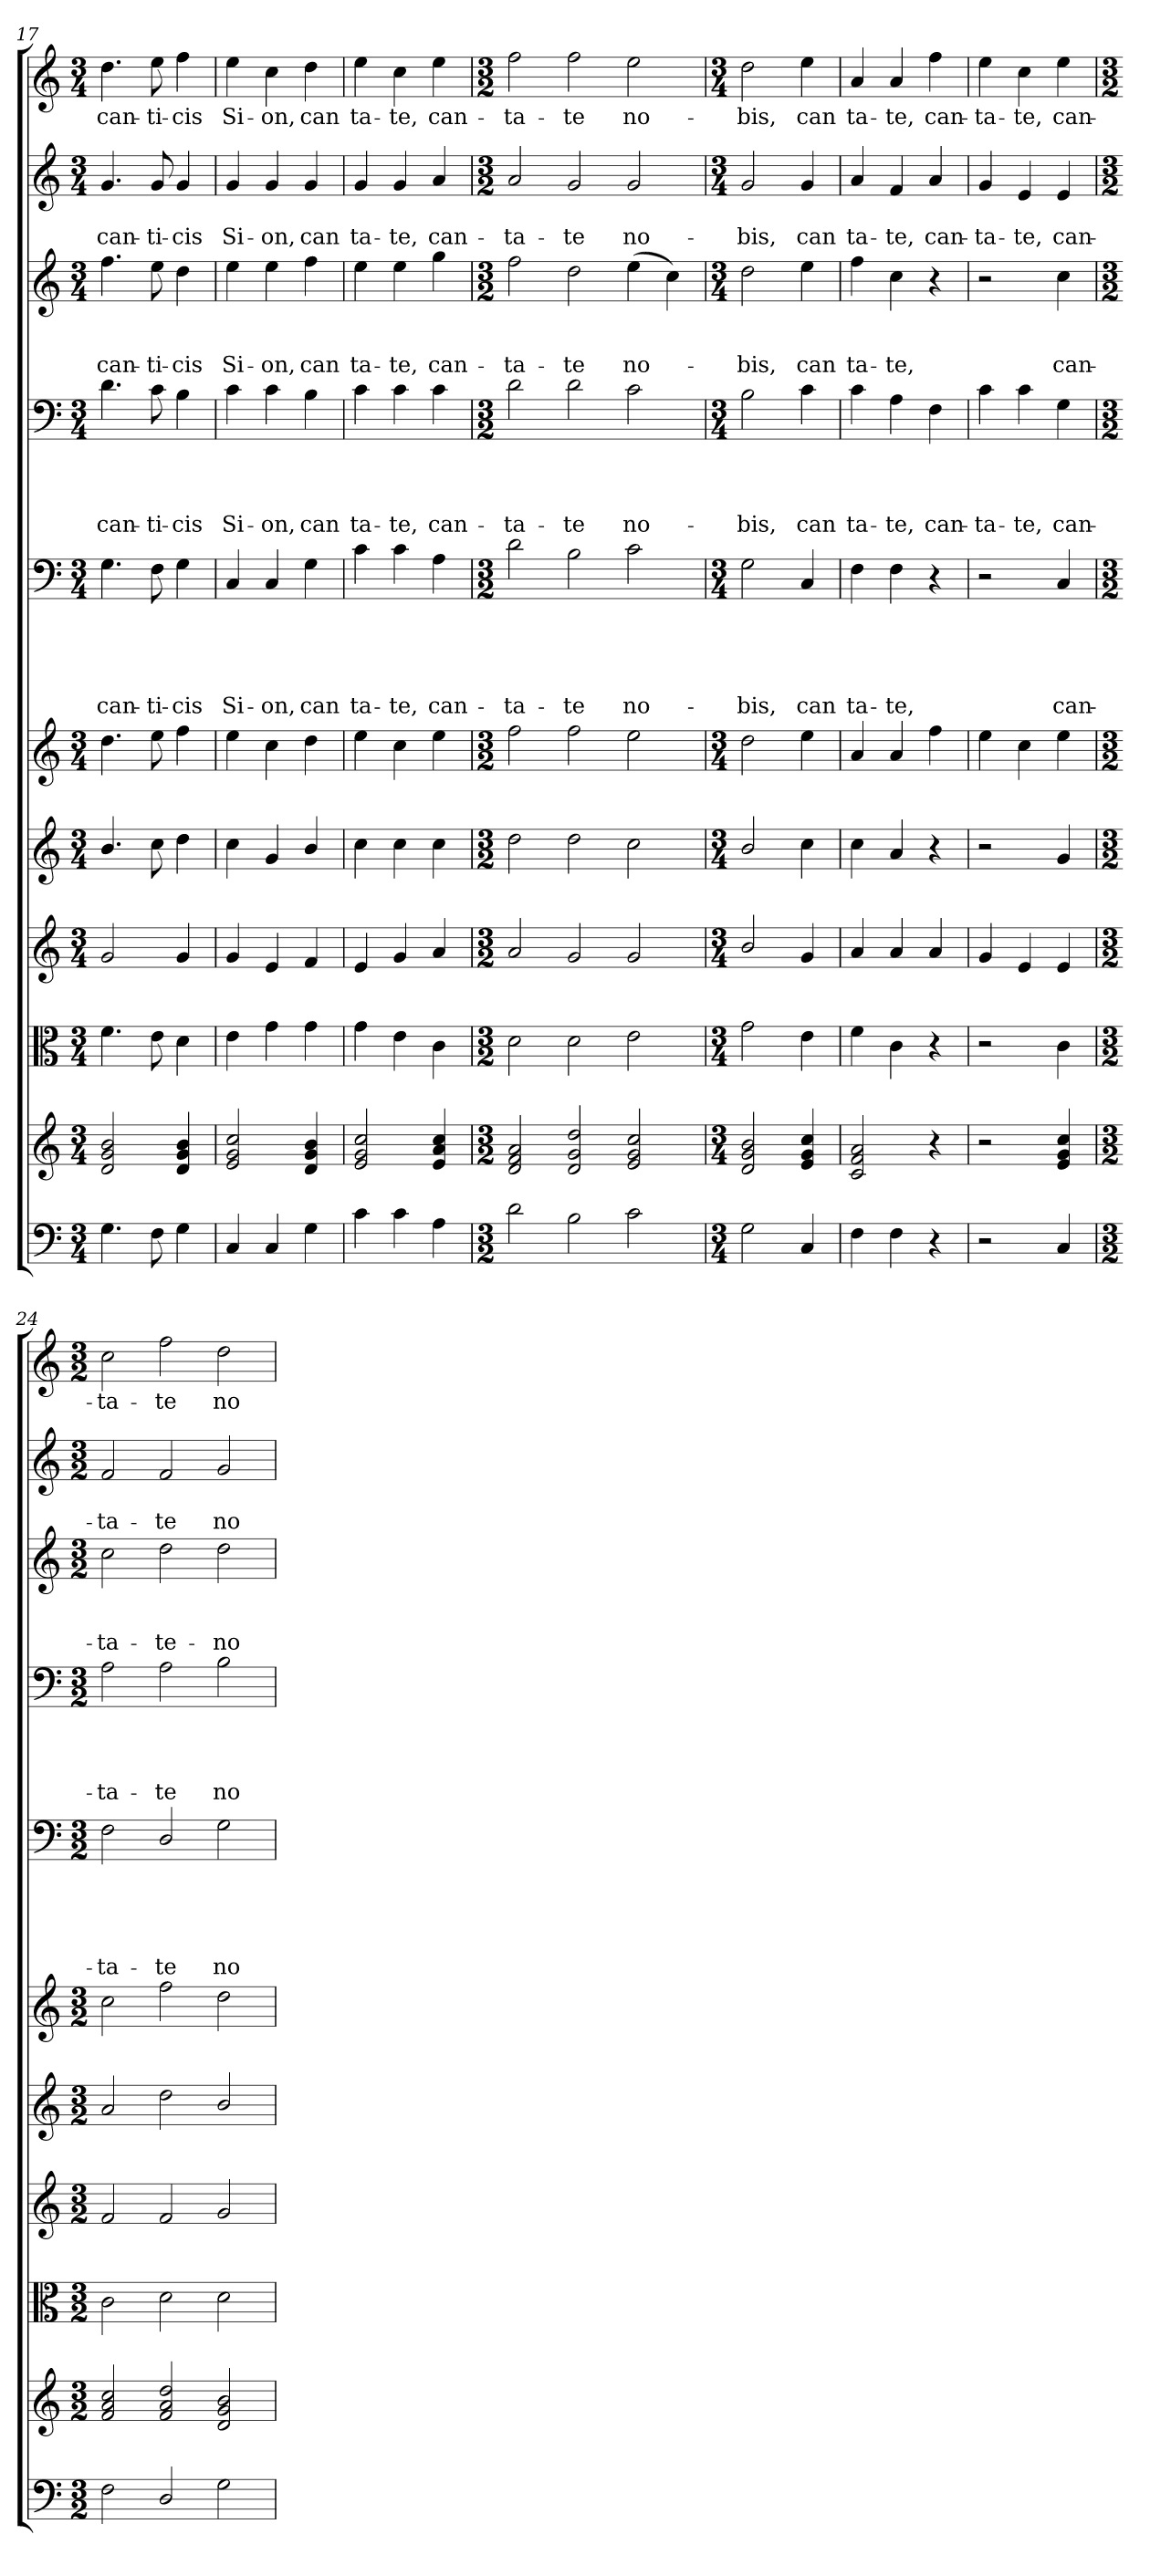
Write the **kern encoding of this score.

**kern	**kern	**kern	**kern	**kern	**kern	**kern	**text	**text	**text	**text	**text	**kern	**text	**text	**text	**text	**kern	**text	**text	**text	**kern	**text	**text	**kern	**text
*part10	*part10	*part9	*part8	*part7	*part6	*part5	*part5	*part5	*part5	*part5	*part5	*part4	*part4	*part4	*part4	*part4	*part3	*part3	*part3	*part3	*part2	*part2	*part2	*part1	*part1
*staff11	*staff10	*staff9	*staff8	*staff7	*staff6	*staff5	*staff5	*staff5	*staff5	*staff5	*staff5	*staff4	*staff4	*staff4	*staff4	*staff4	*staff3	*staff3	*staff3	*staff3	*staff2	*staff2	*staff2	*staff1	*staff1
*clefF4	*clefG2	*clefC3	*clefG2	*clefG2	*clefG2	*clefF4	*	*	*	*	*	*clefF4	*	*	*	*	*clefG2	*	*	*	*clefG2	*	*	*clefG2	*
*	*	*	*	*	*	*	*	*	*	*	*	*	*	*	*	*	*ITrd7c12	*	*	*	*	*	*	*	*
*k[]	*k[]	*k[]	*k[]	*k[]	*k[]	*k[]	*	*	*	*	*	*k[]	*	*	*	*	*k[]	*	*	*	*k[]	*	*	*k[]	*
*C:	*C:	*C:	*C:	*C:	*C:	*C:	*	*	*	*	*	*C:	*	*	*	*	*C:	*	*	*	*C:	*	*	*C:	*
*M3/4	*M3/4	*M3/4	*M3/4	*M3/4	*M3/4	*M3/4	*	*	*	*	*	*M3/4	*	*	*	*	*M3/4	*	*	*	*M3/4	*	*	*M3/4	*
=17	=17	=17	=17	=17	=17	=17	=17	=17	=17	=17	=17	=17	=17	=17	=17	=17	=17	=17	=17	=17	=17	=17	=17	=17	=17
*	*^	*	*	*	*	*	*	*	*	*	*	*	*	*	*	*	*	*	*	*	*	*	*	*	*
*	*	*^	*	*	*	*	*	*	*	*	*	*	*	*	*	*	*	*	*	*	*	*	*	*	*	*
!	!	!	!	!	!	!	!	!	!	!	!	!	!LO:LY:b	!	!	!	!	!LO:LY:b	!	!	!	!LO:LY:b	!	!	!LO:LY:b	!	!LO:LY:b
4.G\	2d/ 2g/ 2b/	2.ryy	2.ryy	4.f\	2g/	4.b/	4.dd\	4.G\	.	.	.	.	can-	4.d\	.	.	.	can-	4.f\	.	.	can-	4.g/	.	can-	4.dd\	can-
!	!	!	!	!	!	!	!	!	!	!	!	!	!LO:LY:b	!	!	!	!	!LO:LY:b	!	!	!	!LO:LY:b	!	!	!LO:LY:b	!	!LO:LY:b
8F\	.	.	.	8e\	.	8cc\	8ee\	8F\	.	.	.	.	-ti-	8c\	.	.	.	-ti-	8e\	.	.	-ti-	8g/	.	-ti-	8ee\	-ti-
!	!	!	!	!	!	!	!	!	!	!	!	!	!LO:LY:b	!	!	!	!	!LO:LY:b	!	!	!	!LO:LY:b	!	!	!LO:LY:b	!	!LO:LY:b
4G\	4d/ 4g/ 4b/	.	.	4d\	4g/	4dd\	4ff\	4G\	.	.	.	.	-cis	4B\	.	.	.	-cis	4d\	.	.	-cis	4g/	.	-cis	4ff\	-cis
=18	=18	=18	=18	=18	=18	=18	=18	=18	=18	=18	=18	=18	=18	=18	=18	=18	=18	=18	=18	=18	=18	=18	=18	=18	=18	=18	=18
!	!	!	!	!	!	!	!	!	!	!	!	!	!LO:LY:b	!	!	!	!	!LO:LY:b	!	!	!	!LO:LY:b	!	!	!LO:LY:b	!	!LO:LY:b
4C/	2e/ 2g/ 2cc/	2.ryy	2.ryy	4e\	4g/	4cc\	4ee\	4C/	.	.	.	.	Si-	4c\	.	.	.	Si-	4e\	.	.	Si-	4g/	.	Si-	4ee\	Si-
!	!	!	!	!	!	!	!	!	!	!	!	!	!LO:LY:b	!	!	!	!	!LO:LY:b	!	!	!	!LO:LY:b	!	!	!LO:LY:b	!	!LO:LY:b
4C/	.	.	.	4g\	4e/	4g/	4cc\	4C/	.	.	.	.	-on,	4c\	.	.	.	-on,	4e\	.	.	-on,	4g/	.	-on,	4cc\	-on,
!	!	!	!	!	!	!	!	!	!	!	!	!	!LO:LY:b	!	!	!	!	!LO:LY:b	!	!	!	!LO:LY:b	!	!	!LO:LY:b	!	!LO:LY:b
4G\	4d/ 4g/ 4b/	.	.	4g\	4f/	4b/	4dd\	4G\	.	.	.	.	can	4B\	.	.	.	can	4f\	.	.	can	4g/	.	can	4dd\	can
=19	=19	=19	=19	=19	=19	=19	=19	=19	=19	=19	=19	=19	=19	=19	=19	=19	=19	=19	=19	=19	=19	=19	=19	=19	=19	=19	=19
!	!	!	!	!	!	!	!	!	!	!	!	!	!LO:LY:b	!	!	!	!	!LO:LY:b	!	!	!	!LO:LY:b	!	!	!LO:LY:b	!	!LO:LY:b
4c\	2e/ 2g/ 2cc/	2.ryy	2.ryy	4g\	4e/	4cc\	4ee\	4c\	.	.	.	.	ta-	4c\	.	.	.	ta-	4e\	.	.	ta-	4g/	.	ta-	4ee\	ta-
!	!	!	!	!	!	!	!	!	!	!	!	!	!LO:LY:b	!	!	!	!	!LO:LY:b	!	!	!	!LO:LY:b	!	!	!LO:LY:b	!	!LO:LY:b
4c\	.	.	.	4e\	4g/	4cc\	4cc\	4c\	.	.	.	.	-te,	4c\	.	.	.	-te,	4e\	.	.	-te,	4g/	.	-te,	4cc\	-te,
!	!	!	!	!	!	!	!	!	!	!	!	!	!LO:LY:b	!	!	!	!	!LO:LY:b	!	!	!	!LO:LY:b	!	!	!LO:LY:b	!	!LO:LY:b
4A\	4e/ 4a/ 4cc/	.	.	4c\	4a/	4cc\	4ee\	4A\	.	.	.	.	can-	4c\	.	.	.	can-	4g\	.	.	can-	4a/	.	can-	4ee\	can-
=20	=20	=20	=20	=20	=20	=20	=20	=20	=20	=20	=20	=20	=20	=20	=20	=20	=20	=20	=20	=20	=20	=20	=20	=20	=20	=20	=20
*M3/2	*M3/2	*	*	*M3/2	*M3/2	*M3/2	*M3/2	*M3/2	*	*	*	*	*	*M3/2	*	*	*	*	*M3/2	*	*	*	*M3/2	*	*	*M3/2	*
!	!	!	!	!	!	!	!	!	!	!	!	!	!LO:LY:b	!	!	!	!	!LO:LY:b	!	!	!	!LO:LY:b	!	!	!LO:LY:b	!	!LO:LY:b
2d\	2d/ 2f/ 2a/	1.ryy	1.ryy	2d\	2a/	2dd\	2ff\	2d\	.	.	.	.	-ta-	2d\	.	.	.	-ta-	2f\	.	.	-ta-	2a/	.	-ta-	2ff\	-ta-
!	!	!	!	!	!	!	!	!	!	!	!	!	!LO:LY:b	!	!	!	!	!LO:LY:b	!	!	!	!LO:LY:b	!	!	!LO:LY:b	!	!LO:LY:b
2B\	2d/ 2g/ 2dd/	.	.	2d\	2g/	2dd\	2ff\	2B\	.	.	.	.	-te	2d\	.	.	.	-te	2d\	.	.	-te	2g/	.	-te	2ff\	-te
!	!	!	!	!	!	!	!	!	!	!	!	!	!LO:LY:b	!	!	!	!	!LO:LY:b	!	!	!	!LO:LY:b	!	!	!LO:LY:b	!	!LO:LY:b
2c\	2e/ 2g/ 2cc/	.	.	2e\	2g/	2cc\	2ee\	2c\	.	.	.	.	no-	2c\	.	.	.	no-	(>4e\	.	.	no-	2g/	.	no-	2ee\	no-
.	.	.	.	.	.	.	.	.	.	.	.	.	.	.	.	.	.	.	4c\)	.	.	.	.	.	.	.	.
=21	=21	=21	=21	=21	=21	=21	=21	=21	=21	=21	=21	=21	=21	=21	=21	=21	=21	=21	=21	=21	=21	=21	=21	=21	=21	=21	=21
*M3/4	*M3/4	*	*	*M3/4	*M3/4	*M3/4	*M3/4	*M3/4	*	*	*	*	*	*M3/4	*	*	*	*	*M3/4	*	*	*	*M3/4	*	*	*M3/4	*
!	!	!	!	!	!	!	!	!	!	!	!	!	!LO:LY:b	!	!	!	!	!LO:LY:b	!	!	!	!LO:LY:b	!	!	!LO:LY:b	!	!LO:LY:b
2G\	2d/ 2g/ 2b/	2.ryy	2.ryy	2g\	2b/	2b/	2dd\	2G\	.	.	.	.	-bis,	2B\	.	.	.	-bis,	2d\	.	.	-bis,	2g/	.	-bis,	2dd\	-bis,
!	!	!	!	!	!	!	!	!	!	!	!	!	!LO:LY:b	!	!	!	!	!LO:LY:b	!	!	!	!LO:LY:b	!	!	!LO:LY:b	!	!LO:LY:b
4C/	4e/ 4g/ 4cc/	.	.	4e\	4g/	4cc\	4ee\	4C/	.	.	.	.	can	4c\	.	.	.	can	4e\	.	.	can	4g/	.	can	4ee\	can
!!LO:PB:g=z
=22	=22	=22	=22	=22	=22	=22	=22	=22	=22	=22	=22	=22	=22	=22	=22	=22	=22	=22	=22	=22	=22	=22	=22	=22	=22	=22	=22
!	!	!	!	!	!	!	!	!	!	!	!	!	!LO:LY:b	!	!	!	!	!LO:LY:b	!	!	!	!LO:LY:b	!	!	!LO:LY:b	!	!LO:LY:b
4F\	2c/ 2f/ 2a/	2.ryy	2.ryy	4f\	4a/	4cc\	4a/	4F\	.	.	.	.	ta-	4c\	.	.	.	ta-	4f\	.	.	ta-	4a/	.	ta-	4a/	ta-
!	!	!	!	!	!	!	!	!	!	!	!	!	!LO:LY:b	!	!	!	!	!LO:LY:b	!	!	!	!LO:LY:b	!	!	!LO:LY:b	!	!LO:LY:b
4F\	.	.	.	4c\	4a/	4a/	4a/	4F\	.	.	.	.	-te,	4A\	.	.	.	-te,	4c\	.	.	-te,	4f/	.	-te,	4a/	-te,
!	!	!	!	!	!	!	!	!	!	!	!	!	!	!	!	!	!	!LO:LY:b	!	!	!	!	!	!	!LO:LY:b	!	!LO:LY:b
4r	4r	.	.	4r	4a/	4r	4ff\	4r	.	.	.	.	.	4F\	.	.	.	can-	4r	.	.	.	4a/	.	can-	4ff\	can-
=23	=23	=23	=23	=23	=23	=23	=23	=23	=23	=23	=23	=23	=23	=23	=23	=23	=23	=23	=23	=23	=23	=23	=23	=23	=23	=23	=23
!	!	!	!	!	!	!	!	!	!	!	!	!	!	!	!	!	!	!LO:LY:b	!	!	!	!	!	!	!LO:LY:b	!	!LO:LY:b
2r	2r	2.ryy	2.ryy	2r	4g/	2r	4ee\	2r	.	.	.	.	.	4c\	.	.	.	-ta-	2r	.	.	.	4g/	.	-ta-	4ee\	-ta-
!	!	!	!	!	!	!	!	!	!	!	!	!	!	!	!	!	!	!LO:LY:b	!	!	!	!	!	!	!LO:LY:b	!	!LO:LY:b
.	.	.	.	.	4e/	.	4cc\	.	.	.	.	.	.	4c\	.	.	.	-te,	.	.	.	.	4e/	.	-te,	4cc\	-te,
!	!	!	!	!	!	!	!	!	!	!	!	!	!LO:LY:b	!	!	!	!	!LO:LY:b	!	!	!	!LO:LY:b	!	!	!LO:LY:b	!	!LO:LY:b
4C/	4e/ 4g/ 4cc/	.	.	4c\	4e/	4g/	4ee\	4C/	.	.	.	.	can-	4G\	.	.	.	can-	4c\	.	.	can-	4e/	.	can-	4ee\	can-
=24	=24	=24	=24	=24	=24	=24	=24	=24	=24	=24	=24	=24	=24	=24	=24	=24	=24	=24	=24	=24	=24	=24	=24	=24	=24	=24	=24
*M3/2	*M3/2	*	*	*M3/2	*M3/2	*M3/2	*M3/2	*M3/2	*	*	*	*	*	*M3/2	*	*	*	*	*M3/2	*	*	*	*M3/2	*	*	*M3/2	*
!	!	!	!	!	!	!	!	!	!	!	!	!	!LO:LY:b	!	!	!	!	!LO:LY:b	!	!	!	!LO:LY:b	!	!	!LO:LY:b	!	!LO:LY:b
2F\	2f/ 2a/ 2cc/	1.ryy	1.ryy	2c\	2f/	2a/	2cc\	2F\	.	.	.	.	-ta-	2A\	.	.	.	-ta-	2c\	.	.	-ta-	2f/	.	-ta-	2cc\	-ta-
!	!	!	!	!	!	!	!	!	!	!	!	!	!LO:LY:b	!	!	!	!	!LO:LY:b	!	!	!	!LO:LY:b	!	!	!LO:LY:b	!	!LO:LY:b
2D/	2f/ 2a/ 2dd/	.	.	2d\	2f/	2dd\	2ff\	2D/	.	.	.	.	-te	2A\	.	.	.	-te	2d\	.	.	-te-	2f/	.	-te	2ff\	-te
!	!	!	!	!	!	!	!	!	!	!	!	!	!LO:LY:b	!	!	!	!	!LO:LY:b	!	!	!	!LO:LY:b	!	!	!LO:LY:b	!	!LO:LY:b
2G\	2d/ 2g/ 2b/	.	.	2d\	2g/	2b/	2dd\	2G\	.	.	.	.	no-	2B\	.	.	.	no-	2d\	.	.	-no-	2g/	.	no-	2dd\	no-
*	*v	*v	*v	*	*	*	*	*	*	*	*	*	*	*	*	*	*	*	*	*	*	*	*	*	*	*	*
=	=	=	=	=	=	=	=	=	=	=	=	=	=	=	=	=	=	=	=	=	=	=	=	=	=
*-	*-	*-	*-	*-	*-	*-	*-	*-	*-	*-	*-	*-	*-	*-	*-	*-	*-	*-	*-	*-	*-	*-	*-	*-	*-
